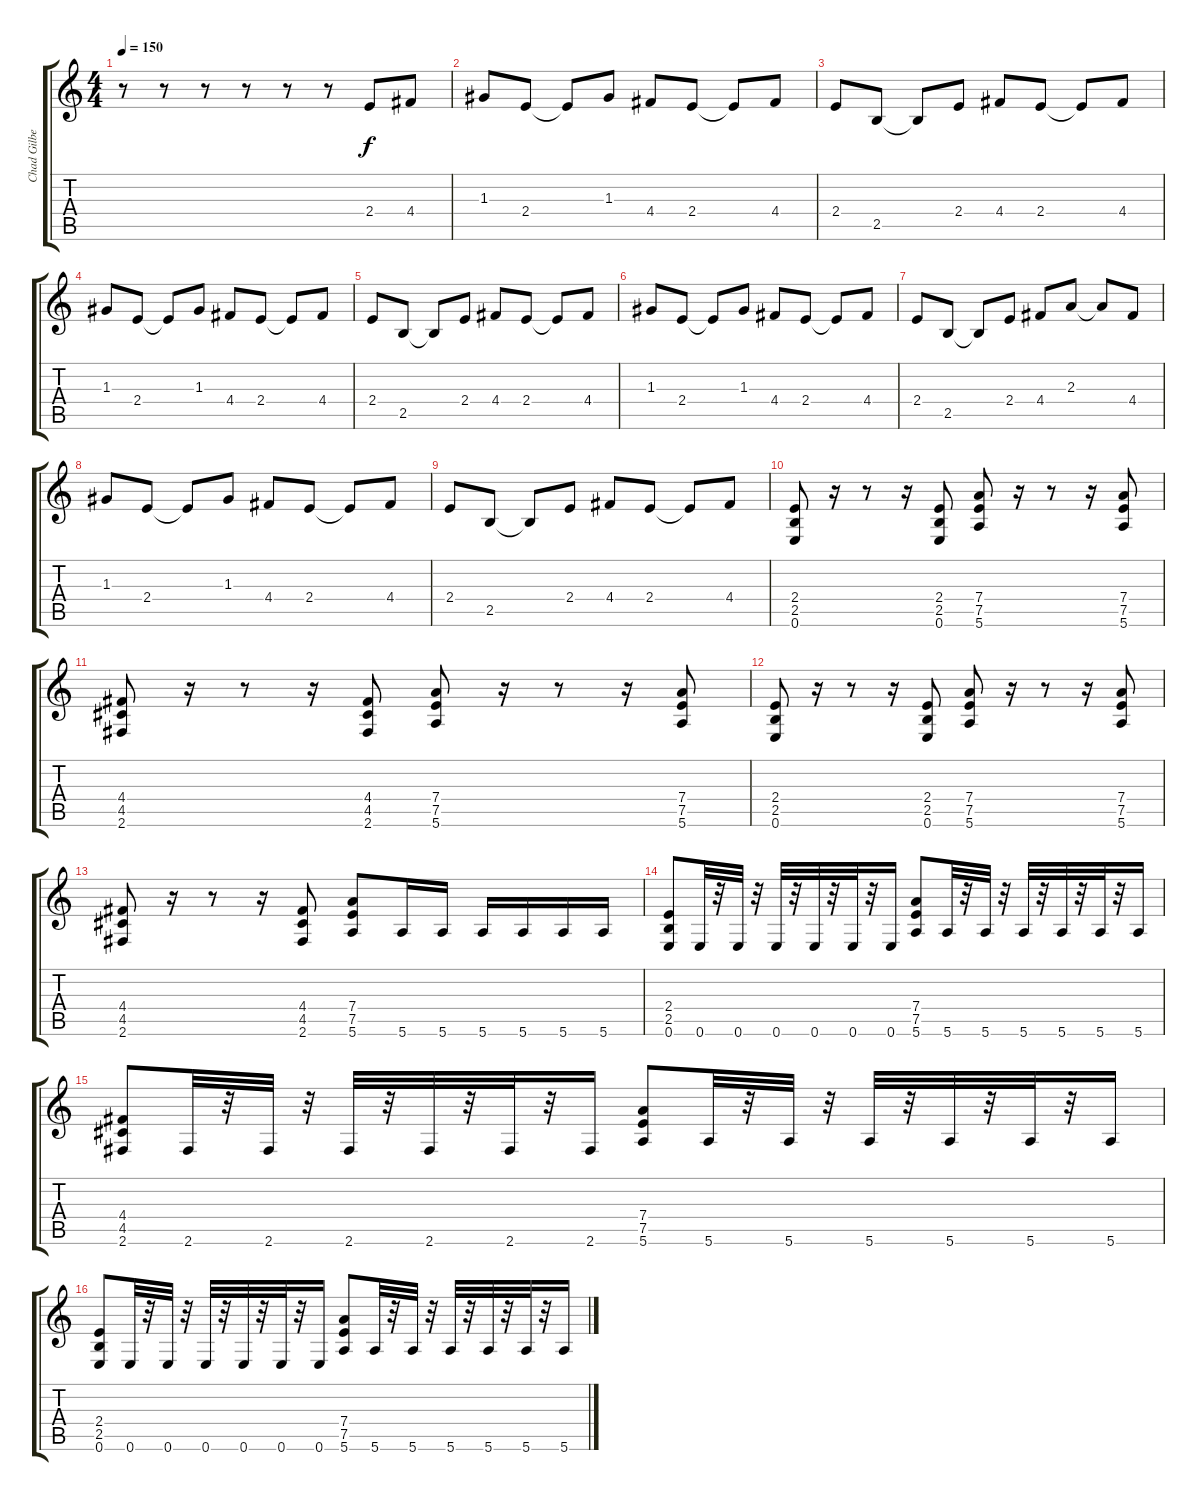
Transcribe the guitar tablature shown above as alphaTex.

\track ("Chad Gilbert - Lead Guitar" "Chad Gilbe") {instrument distortionguitar}
\staff {score tabs}
\tuning (E4 B3 G3 D3 A2 E2) {hide}
\ts (4 4)
\tempo 150
\clef g2
\ks c
r.8{dy f instrument distortionguitar} r.8 r.8 r.8 r.8 r.8 2.4.8 4.4.8 |
1.3.8 2.4.8 2.4{t}.8 1.3.8 4.4.8 2.4.8 2.4{t}.8 4.4.8 |
2.4.8 2.5.8 2.5{t}.8 2.4.8 4.4.8 2.4.8 2.4{t}.8 4.4.8 |
1.3.8 2.4.8 2.4{t}.8 1.3.8 4.4.8 2.4.8 2.4{t}.8 4.4.8 |
2.4.8 2.5.8 2.5{t}.8 2.4.8 4.4.8 2.4.8 2.4{t}.8 4.4.8 |
1.3.8 2.4.8 2.4{t}.8 1.3.8 4.4.8 2.4.8 2.4{t}.8 4.4.8 |
2.4.8 2.5.8 2.5{t}.8 2.4.8 4.4.8 2.3.8 2.3{t}.8 4.4.8 |
1.3.8 2.4.8 2.4{t}.8 1.3.8 4.4.8 2.4.8 2.4{t}.8 4.4.8 |
2.4.8 2.5.8 2.5{t}.8 2.4.8 4.4.8 2.4.8 2.4{t}.8 4.4.8 |
(2.4 2.5 0.6).8 r.16 r.8 r.16 (2.4 2.5 0.6).8 (7.4 7.5 5.6).8 r.16 r.8 r.16 (7.4 7.5 5.6).8 |
(4.4 4.5 2.6).8 r.16 r.8 r.16 (4.4 4.5 2.6).8 (7.4 7.5 5.6).8 r.16 r.8 r.16 (7.4 7.5 5.6).8 |
(2.4 2.5 0.6).8 r.16 r.8 r.16 (2.4 2.5 0.6).8 (7.4 7.5 5.6).8 r.16 r.8 r.16 (7.4 7.5 5.6).8 |
(4.4 4.5 2.6).8 r.16 r.8 r.16 (4.4 4.5 2.6).8 (7.4 7.5 5.6).8 5.6.16 5.6.16 5.6.16 5.6.16 5.6.16 5.6.16 |
(2.4 2.5 0.6).8 0.6.32 r.32 0.6.32 r.32 0.6.32 r.32 0.6.32 r.32 0.6.32 r.32 0.6.16 (7.4 7.5 5.6).8 5.6.32 r.32 5.6.32 r.32 5.6.32 r.32 5.6.32 r.32 5.6.32 r.32 5.6.16 |
(4.4 4.5 2.6).8 2.6.32 r.32 2.6.32 r.32 2.6.32 r.32 2.6.32 r.32 2.6.32 r.32 2.6.16 (7.4 7.5 5.6).8 5.6.32 r.32 5.6.32 r.32 5.6.32 r.32 5.6.32 r.32 5.6.32 r.32 5.6.16 |
(2.4 2.5 0.6).8 0.6.32 r.32 0.6.32 r.32 0.6.32 r.32 0.6.32 r.32 0.6.32 r.32 0.6.16 (7.4 7.5 5.6).8 5.6.32 r.32 5.6.32 r.32 5.6.32 r.32 5.6.32 r.32 5.6.32 r.32 5.6.16
